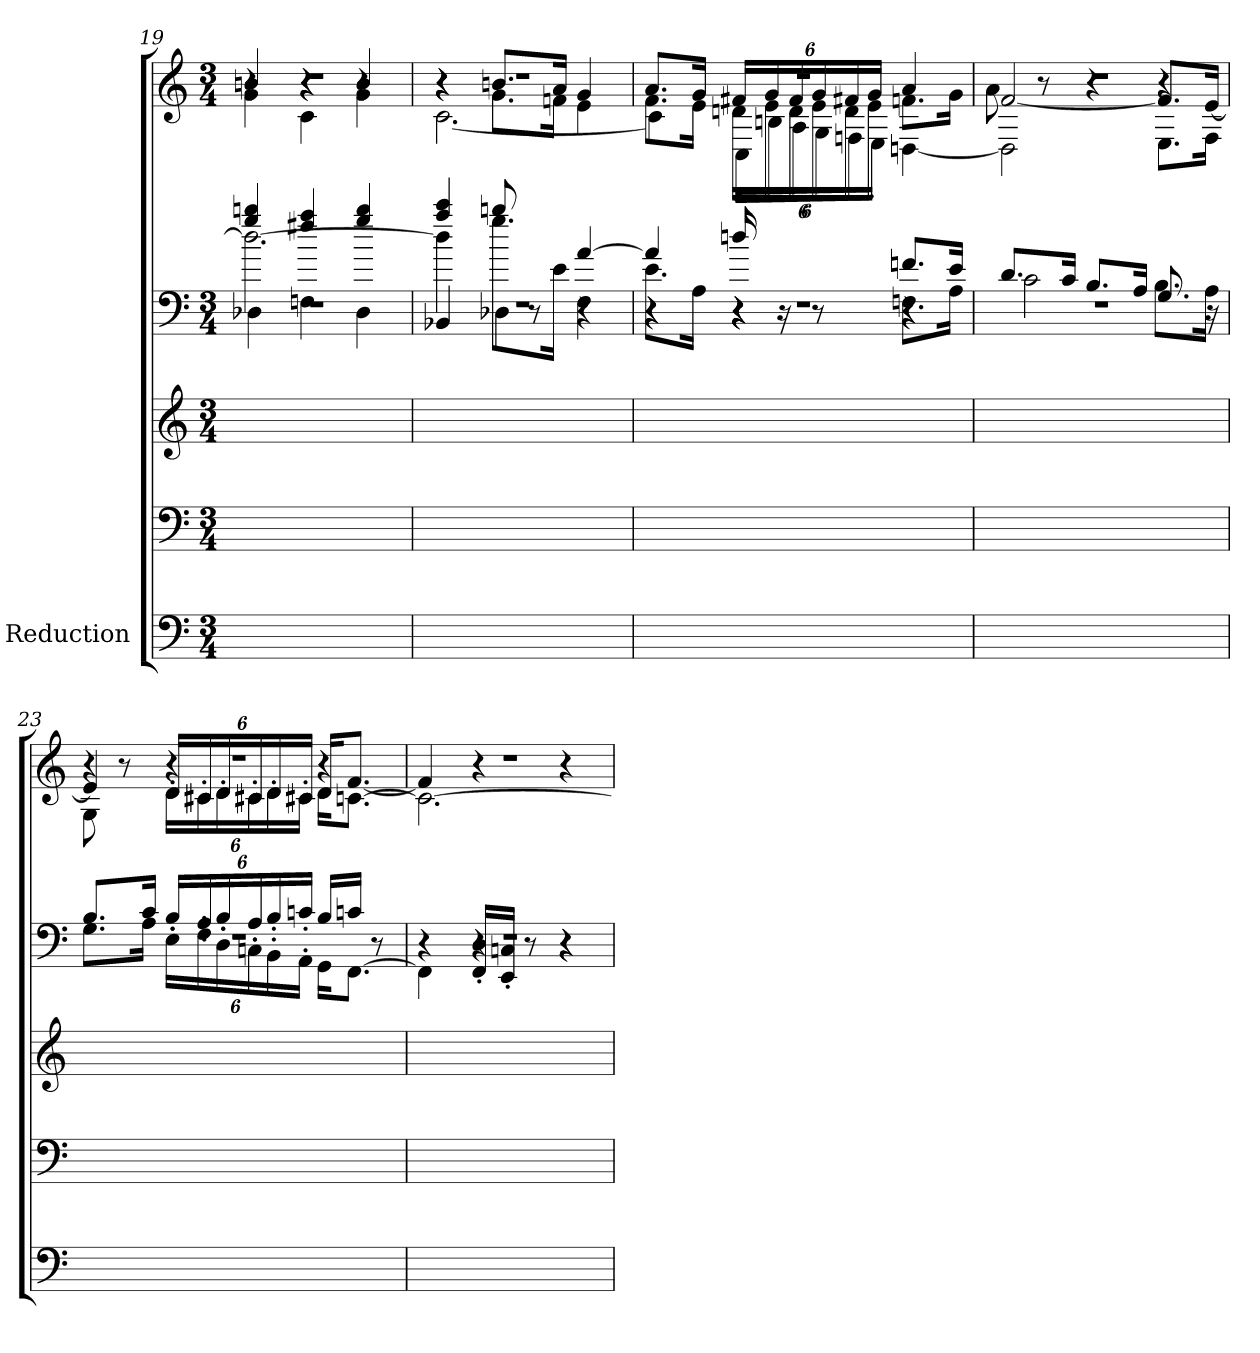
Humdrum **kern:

**kern	**kern	**kern	**kern	**kern
*part1	*part1	*part1	*part1	*part1
*staff5	*staff4	*staff3	*staff2	*staff1
*I"Reduction	*	*	*	*
*clefF4	*clefF4	*clefG2	*clefF4	*clefG2
*k[]	*k[]	*k[]	*k[]	*k[]
*M3/4	*M3/4	*M3/4	*M3/4	*M3/4
=19	=19	=19	=19	=19
*	*	*	*^	*
*	*	*	*	*^	*
*	*	*	*	*	*^	*
!	!	!	!	!	!	!LO:N:vis=1	!LO:N:vis=1
*	*	*	*	*	*	*	*^
*	*	*	*	*	*	*	*	*^
*	*	*	*	*	*	*	*	*	*^
2.ryy	2.ryy	2.ryy	2.dd\_	4D-X\	4bbn/ 4gg/	2.r	2.r	4bn/	4g\	4r
.	.	.	.	4Fn\	4aa/ 4ff#X/	.	.	4r	4r	4c\
.	.	.	.	4D-\	4bb/ 4gg/	.	.	4b/	4g\	4r
=20	=20	=20	=20	=20	=20	=20	=20	=20	=20	=20
!	!	!	!	!	!	!LO:N:vis=1	!LO:N:vis=1	!	!	!
2.ryy	2.ryy	2.ryy	4dd\]	4BB-X/	4ccc/ 4aa/	2.r	2.r	4r	4r	[2.c\
.	.	.	8.gg\L	4D-X\	8bbn/	.	.	8.bn/L	8.g\L	.
.	.	.	.	.	8r	.	.	.	.	.
.	.	.	16e\Jk	.	.	.	.	16a/Jk	16fn\Jk	.
.	.	.	4r	4F\	[4a/	.	.	4g/	4e\	.
=21	=21	=21	=21	=21	=21	=21	=21	=21	=21	=21
!	!	!	!	!	!	!LO:N:vis=1	!LO:N:vis=1	!	!	!
*	*	*	*	*	*	*^	*	*	*	*
2.ryy	2.ryy	2.ryy	8.e\L	4r	4r	2.r	4a/]	2.r	8.a/L	8.f\L	4c\]
.	.	.	16A\Jk	.	.	.	.	.	16g/Jk	16e\Jk	.
.	.	.	4r	4r	4r	.	16ddn/	.	24f#X/LL	24dn\LL	24C'>\LL
.	.	.	.	.	.	.	.	.	24g/	24e\	24Bn'>\
.	.	.	.	.	.	.	16r	.	.	.	.
.	.	.	.	.	.	.	.	.	24f#/	24d\	24A'>\
.	.	.	.	.	.	.	8r	.	24g/	24e\	24G'>\
.	.	.	.	.	.	.	.	.	24f#X/	24d\	24Fn'>\
.	.	.	.	.	.	.	.	.	24g/JJ	24e\JJ	24E'>\JJ
.	.	.	4r	8.fn/L	8.Fn\L	.	4r	.	4a/	8.fn\L	[4Dn\
.	.	.	.	16e/Jk	16A\Jk	.	.	.	.	16g\Jk	.
*	*	*	*	*	*	*v	*v	*	*	*	*
=22	=22	=22	=22	=22	=22	=22	=22	=22	=22	=22
!	!	!	!LO:N:vis=1	!	!	!LO:N:vis=1	!LO:N:vis=1	!	!	!
2.ryy	2.ryy	2.ryy	2.r	8.d/L	2c\	2.r	2.r	[2f/	8a\	2D\]
.	.	.	.	.	.	.	.	.	8r	.
.	.	.	.	16c/Jk	.	.	.	.	.	.
.	.	.	.	8.B/L	.	.	.	.	4r	.
.	.	.	.	16A/Jk	.	.	.	.	.	.
.	.	.	.	8.G/	8.B\L	.	.	8.f/L]	4r	8.E\L
.	.	.	.	16r	16A\Jk	.	.	[16e/Jk	.	16F\Jk
=23	=23	=23	=23	=23	=23	=23	=23	=23	=23	=23
!	!	!	!LO:N:vis=1	!	!	!LO:N:vis=1	!LO:N:vis=1	!	!	!
2.ryy	2.ryy	2.ryy	2.r	8.B/L	8.G\L	2.r	2.r	4e/]	4r	8G\
.	.	.	.	.	.	.	.	.	.	8r
.	.	.	.	16c/Jk	16A\Jk	.	.	.	.	.
.	.	.	.	24B'>/LL	24E'<\LL	.	.	24d/LL	24d'<\LL	4r
.	.	.	.	24A'>/	24F'<\	.	.	24c#X/	24c#X'<\	.
.	.	.	.	24B'>/	24D'<\	.	.	24d/	24d'<\	.
.	.	.	.	24A'>/	24Cn'<\	.	.	24c#X/	24c#X'<\	.
.	.	.	.	24B'>/	24BB'<\	.	.	24d/	24d'<\	.
.	.	.	.	24cn'>/JJ	24AA'<\JJ	.	.	24c#X/JJ	24c#X'<\JJ	.
.	.	.	.	16B/LL	16GG\KL	.	.	16d/KL	16d\KL	4r
.	.	.	.	16cn/JJ	[8.FF\J	.	.	[8.f/J	[8.cn\J	.
.	.	.	.	8r	.	.	.	.	.	.
=24	=24	=24	=24	=24	=24	=24	=24	=24	=24	=24
!	!	!	!LO:N:vis=1	!	!LO:N:vis=1	!	!LO:N:vis=1	!	!	!LO:N:vis=1
2.ryy	2.ryy	2.ryy	2.r	4r	2.r	4FF\]	2.r	4f/]	2.c\_	2.r
.	.	.	.	16D/'< 16FF/'<LL	.	4r	.	4r	.	.
.	.	.	.	16Cn/'< 16EE/'<JJ	.	.	.	.	.	.
.	.	.	.	8r	.	.	.	.	.	.
.	.	.	.	4r	.	4r	.	4r	.	.
*	*	*	*v	*v	*v	*v	*	*	*	*
*	*	*	*	*v	*v	*v	*v
=	=	=	=	=
*-	*-	*-	*-	*-
